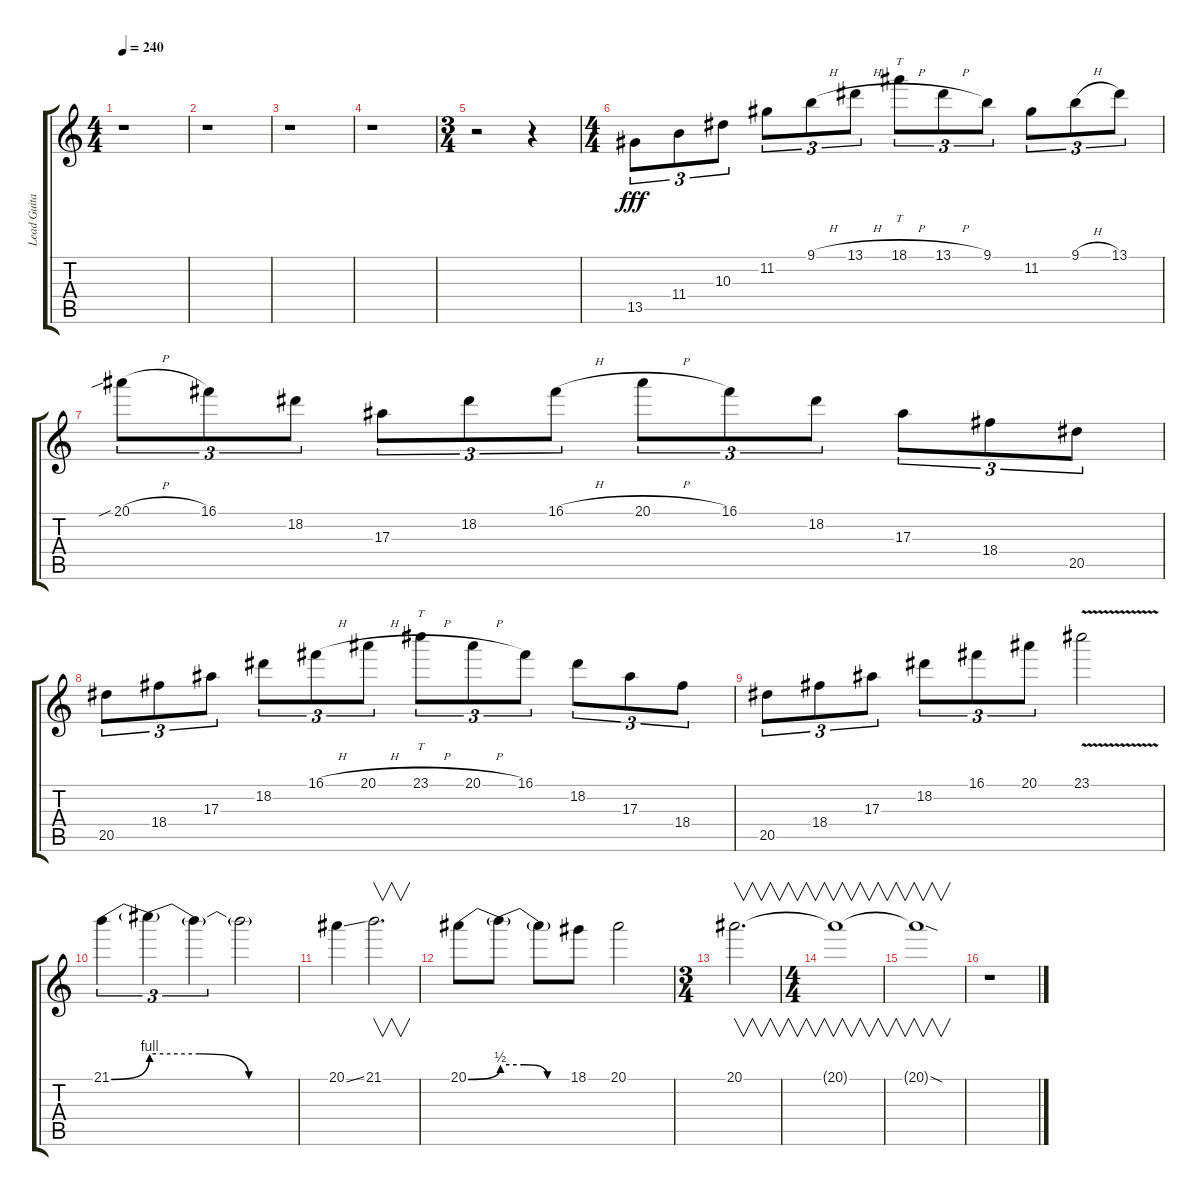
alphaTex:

\track ("Lead Guitar 2" "Lead Guita") {instrument overdrivenguitar}
\staff {score tabs}
\tuning (D4 A3 F3 C3 G2 D2) {hide}
\ts (4 4)
\tempo 240
\clef g2
\ks c
r.1{dy fff} |
r.1 |
r.1 |
r.1 |
\ts (3 4)
r.2 r.4 |
\ts (4 4)
13.5.8{tu (3 2)} 11.4.8{tu (3 2)} 10.3.8{tu (3 2)} 11.2.8{tu (3 2)} 9.1{h}.8{tu (3 2)} 13.1{h}.8{tu (3 2)} 18.1{h}.8{tt tu (3 2)} 13.1{h}.8{tu (3 2)} 9.1.8{tu (3 2)} 11.2.8{tu (3 2)} 9.1{h}.8{tu (3 2)} 13.1.8{tu (3 2)} |
20.1{sib h}.8{tu (3 2)} 16.1.8{tu (3 2)} 18.2.8{tu (3 2)} 17.3.8{tu (3 2)} 18.2.8{tu (3 2)} 16.1{h}.8{tu (3 2)} 20.1{h}.8{tu (3 2)} 16.1.8{tu (3 2)} 18.2.8{tu (3 2)} 17.3.8{tu (3 2)} 18.4.8{tu (3 2)} 20.5.8{tu (3 2)} |
20.5.8{tu (3 2)} 18.4.8{tu (3 2)} 17.3.8{tu (3 2)} 18.2.8{tu (3 2)} 16.1{h}.8{tu (3 2)} 20.1{h}.8{tu (3 2)} 23.1{h}.8{tt tu (3 2)} 20.1{h}.8{tu (3 2)} 16.1.8{tu (3 2)} 18.2.8{tu (3 2)} 17.3.8{tu (3 2)} 18.4.8{tu (3 2)} |
20.5.8{tu (3 2)} 18.4.8{tu (3 2)} 17.3.8{tu (3 2)} 18.2.8{tu (3 2)} 16.1.8{tu (3 2)} 20.1.8{tu (3 2)} 23.1{v}.2 |
21.1{be (bend 0 0 60 4)}.4{tu (3 2)} 21.1{be (custom 0 4 20 4 40 0 60 0) t}.4{tu (3 2)} 21.1{t}.4{tu (3 2)} 21.1{t}.2 |
20.1{ss}.4 21.1.2{v d} |
20.1{be (bend 0 0 60 2)}.8 20.1{be (custom 0 2 20 2 40 0 60 0) t}.8 20.1{t}.8 18.1.8 20.1.2 |
\ts (3 4)
20.1.2{v d} |
\ts (4 4)
20.1{t}.1{v} |
20.1{sod t}.1{v} |
r.1
